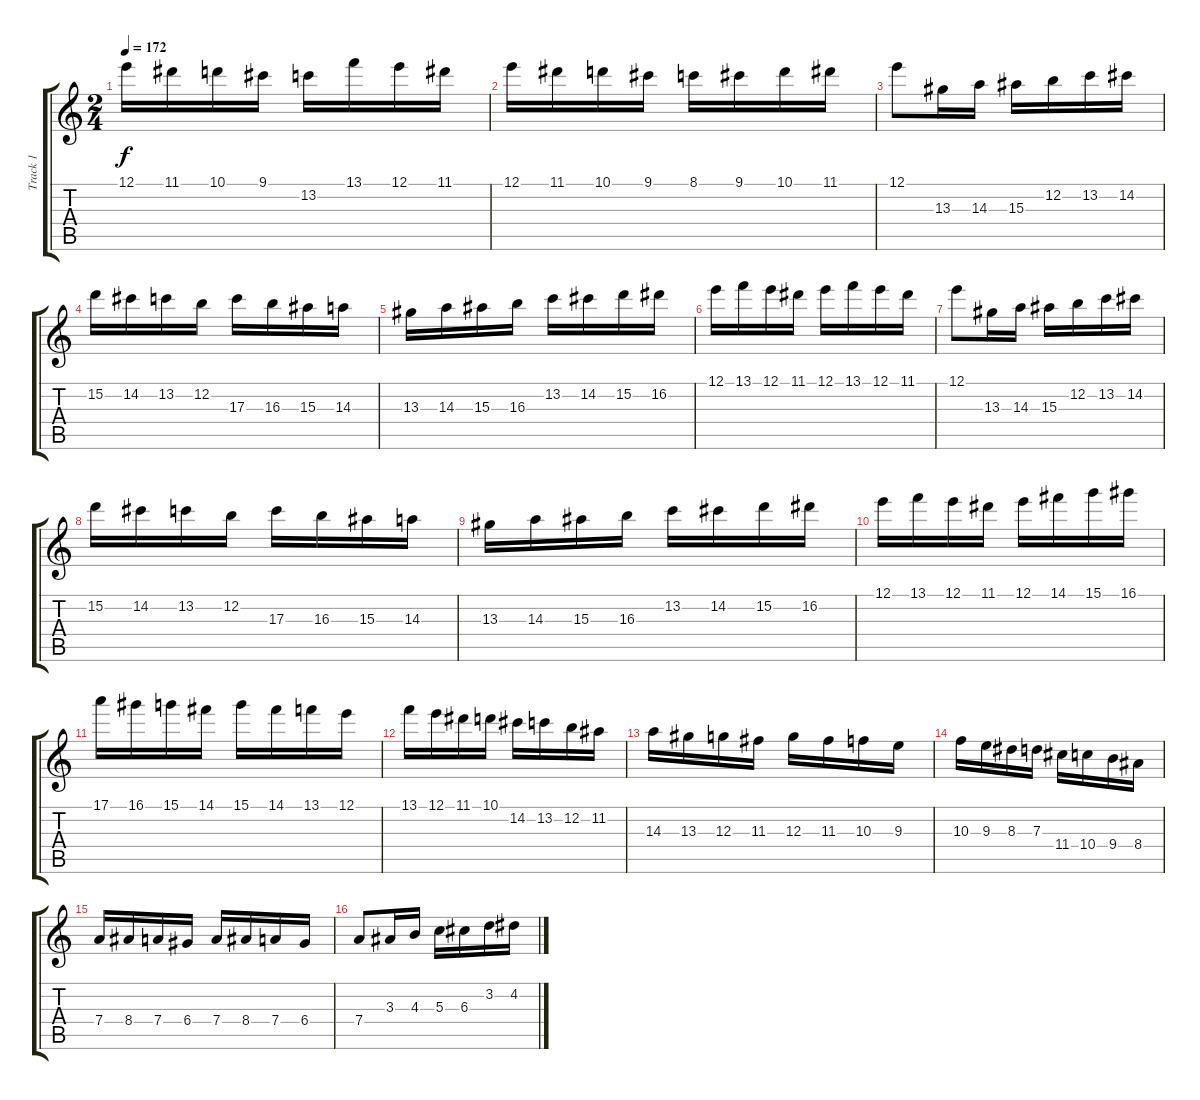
\track ("Track 1" "Track 1") {instrument distortionguitar}
\staff {score tabs}
\tuning (E4 B3 G3 D3 A2 E2) {hide}
\ts (2 4)
\tempo 172
\clef g2
\ks c
12.1.16{dy f} 11.1.16 10.1.16 9.1.16 13.2.16 13.1.16 12.1.16 11.1.16 |
12.1.16 11.1.16 10.1.16 9.1.16 8.1.16 9.1.16 10.1.16 11.1.16 |
12.1.8 13.3.16 14.3.16 15.3.16 12.2.16 13.2.16 14.2.16 |
15.2.16 14.2.16 13.2.16 12.2.16 17.3.16 16.3.16 15.3.16 14.3.16 |
13.3.16 14.3.16 15.3.16 16.3.16 13.2.16 14.2.16 15.2.16 16.2.16 |
12.1.16 13.1.16 12.1.16 11.1.16 12.1.16 13.1.16 12.1.16 11.1.16 |
12.1.8 13.3.16 14.3.16 15.3.16 12.2.16 13.2.16 14.2.16 |
15.2.16 14.2.16 13.2.16 12.2.16 17.3.16 16.3.16 15.3.16 14.3.16 |
13.3.16 14.3.16 15.3.16 16.3.16 13.2.16 14.2.16 15.2.16 16.2.16 |
12.1.16 13.1.16 12.1.16 11.1.16 12.1.16 14.1.16 15.1.16 16.1.16 |
17.1.16 16.1.16 15.1.16 14.1.16 15.1.16 14.1.16 13.1.16 12.1.16 |
13.1.16 12.1.16 11.1.16 10.1.16 14.2.16 13.2.16 12.2.16 11.2.16 |
14.3.16 13.3.16 12.3.16 11.3.16 12.3.16 11.3.16 10.3.16 9.3.16 |
10.3.16 9.3.16 8.3.16 7.3.16 11.4.16 10.4.16 9.4.16 8.4.16 |
7.4.16 8.4.16 7.4.16 6.4.16 7.4.16 8.4.16 7.4.16 6.4.16 |
7.4.8 3.3.16 4.3.16 5.3.16 6.3.16 3.2.16 4.2.16
